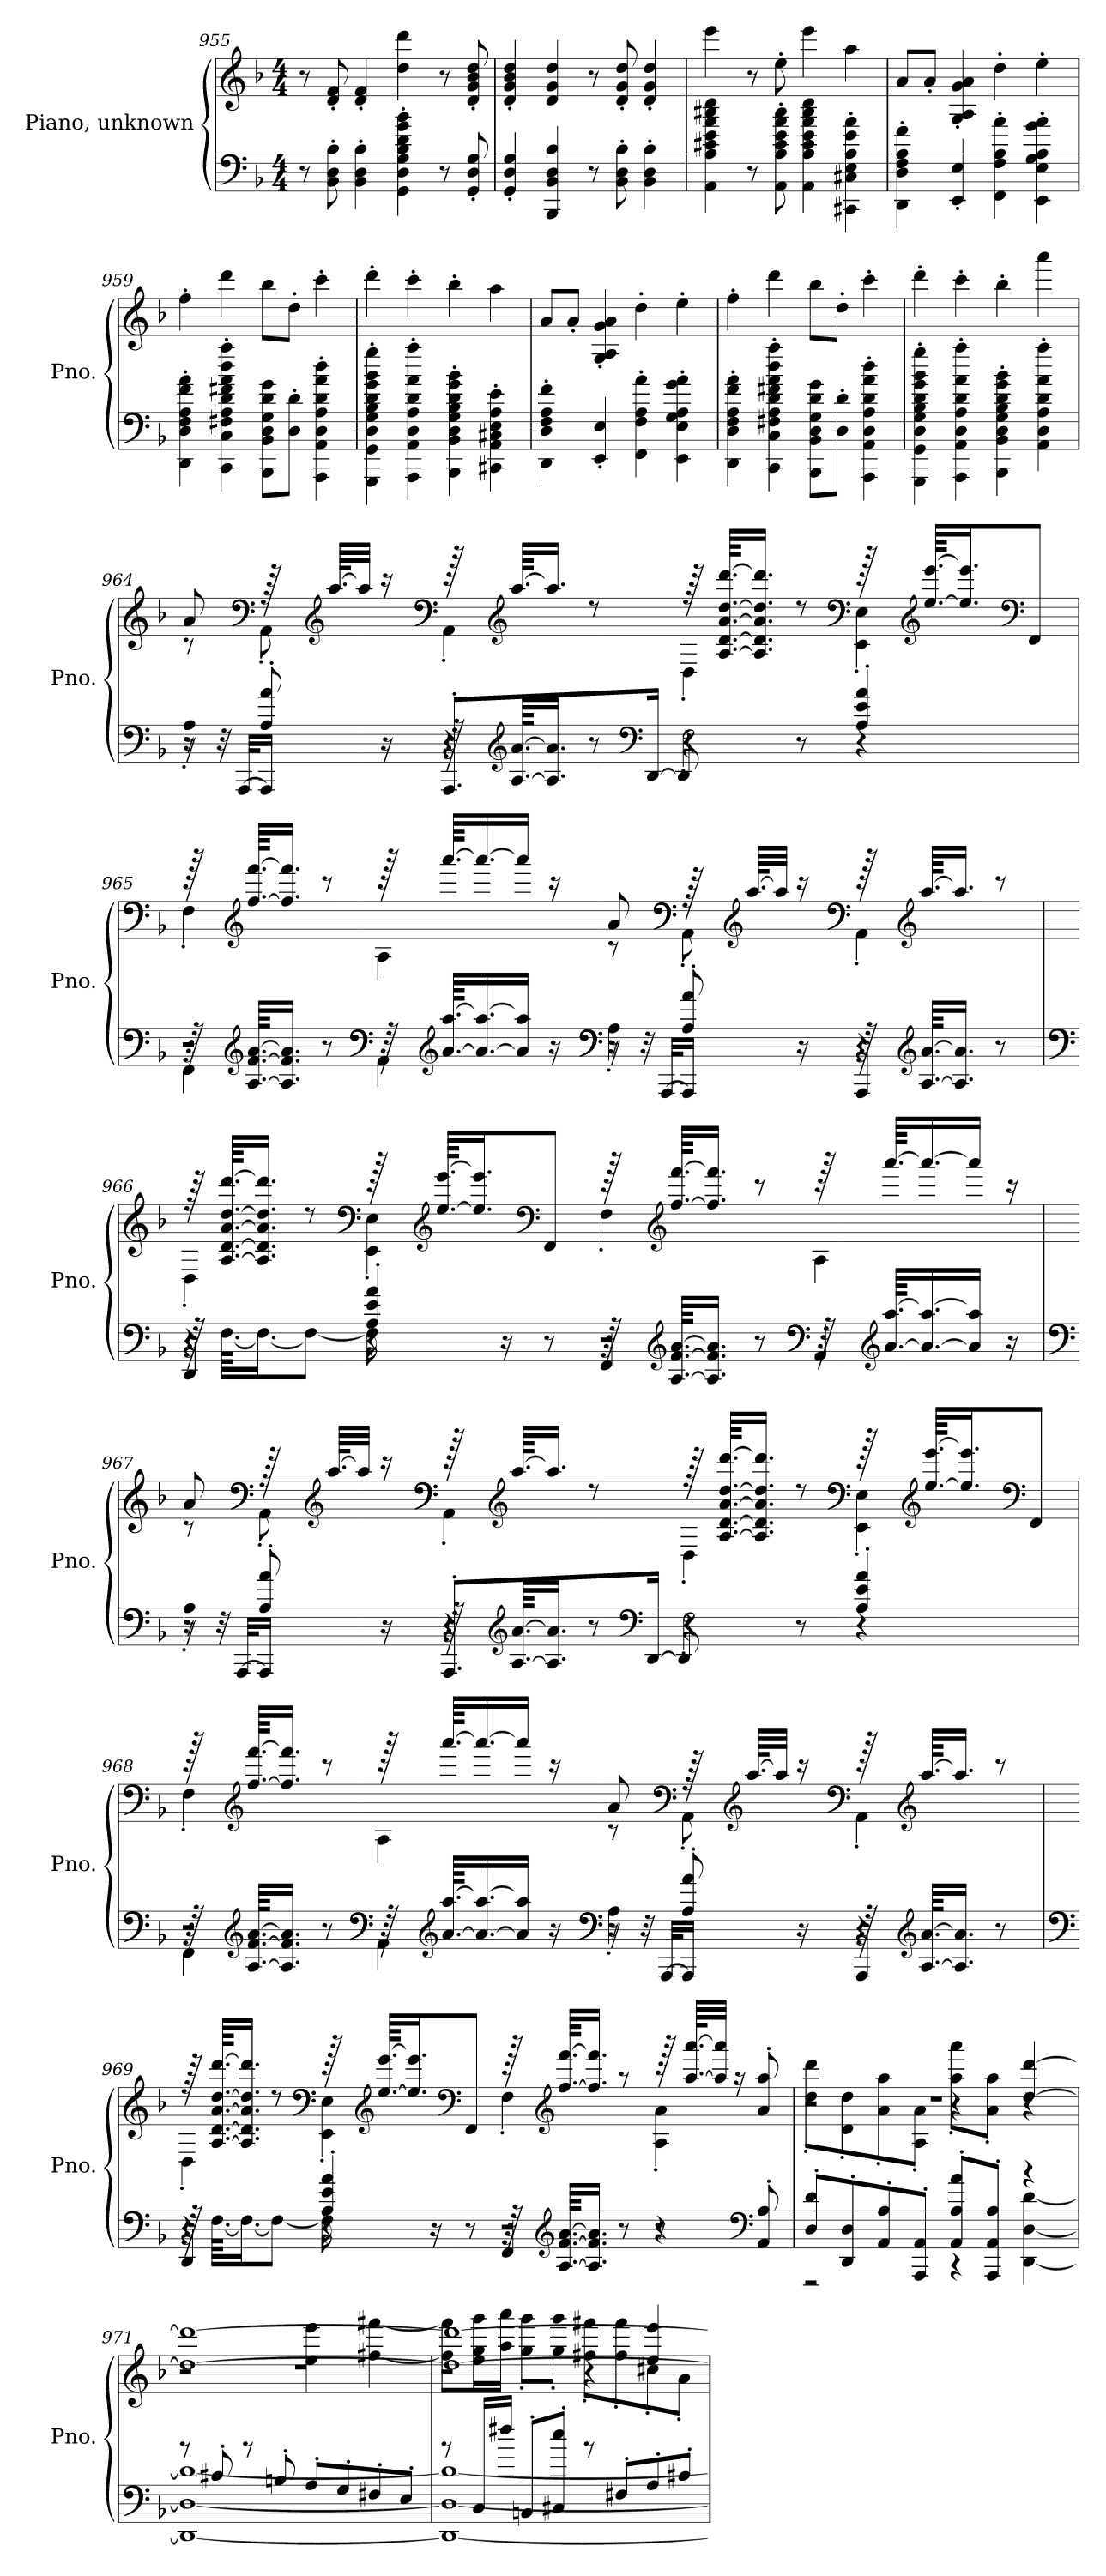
**kern	**kern
*part1	*part1
*staff2	*staff1
*I"Piano, unknown	*
*I'Pno.	*
*clefF4	*clefG2
*k[b-]	*k[b-]
*M4/4	*M4/4
=955	=955
8r	8r
8BB-\' 8D\' 8B-\'	8d/' 8f/'
4BB-\' 4D\' 4B-\'	4d/' 4f/'
4GG\' 4D\' 4G\' 4B-\' 4d\' 4g\' 4b-\'	4dd\ 4ddd\
8r	8r
8GG/' 8D/' 8G/'	8d/' 8g/' 8b-/' 8dd/'
=956	=956
4GG/' 4D/' 4G/'	4d/' 4g/' 4b-/' 4dd/'
4BBB-/ 4BB-/ 4D/ 4B-/	4d/ 4g/ 4dd/
8r	8r
8BB-\' 8D\' 8B-\'	8d/' 8g/' 8dd/'
4BB-\' 4D\' 4B-\'	4d/' 4g/' 4dd/'
=957	=957
4AA\ 4A\ 4c#X\ 4e\ 4a\ 4cc#X\ 4ee\	4eee\
8r	8r
8AA\' 8A\' 8c#\' 8e\' 8a\' 8cc#\'	8ee'\
4AA\ 4A\ 4c#\ 4e\ 4a\ 4cc#\ 4ee\	4eee\
4CC#X\' 4C#X\' 4E\' 4A\' 4e\' 4a\'	4aa\
=958	=958
4DD\' 4D\' 4F\' 4A\' 4f\'	8a/L
.	8a'/J
4EE/' 4E/'	4G/' 4A/' 4g/' 4a/'
4FF\' 4F\' 4A\' 4a\'	4dd'\
4EE\' 4E\' 4G\' 4A\' 4g\' 4a\'	4ee'\
!!LO:LB:g=z
=959	=959
4DD\' 4D\' 4F\' 4A\' 4f\' 4a\'	4ff'\
4CC\' 4C\' 4F#X\' 4A\' 4d\' 4f#X\' 4a\' 4dd\' 4aa\'	4ddd\
8BBB-\ 8BB-\ 8D\ 8G\ 8d\ 8g\L	8bb-\L
8D\' 8d\'J	8dd'\J
4AAA\' 4AA\' 4D\' 4A\' 4d\' 4a\' 4dd\'	4ccc'\
=960	=960
4GGG\' 4GG\' 4D\' 4G\' 4B-\' 4d\' 4g\' 4b-\' 4gg\'	4ddd'\
4AAA\' 4AA\' 4D\' 4A\' 4d\' 4a\' 4aa\'	4ccc'\
4BBB-\' 4BB-\' 4D\' 4G\' 4B-\' 4d\' 4g\' 4b-\'	4bb-'\
4CC#X\' 4AA\' 4C#X\' 4E\' 4A\' 4e\'	4aa\
=961	=961
4DD\' 4D\' 4F\' 4A\' 4f\'	8a/L
.	8a'/J
4EE/' 4E/'	4G/' 4A/' 4g/' 4a/'
4FF\' 4F\' 4A\' 4a\'	4dd'\
4EE\' 4E\' 4G\' 4A\' 4g\' 4a\'	4ee'\
=962	=962
4DD\' 4D\' 4F\' 4A\' 4f\' 4a\'	4ff'\
4CC\' 4C\' 4F#X\' 4A\' 4d\' 4f#X\' 4a\' 4dd\' 4aa\'	4ddd\
8BBB-\ 8BB-\ 8D\ 8G\ 8d\ 8g\L	8bb-\L
8D\' 8d\'J	8dd'\J
4AAA\' 4AA\' 4D\' 4A\' 4d\' 4a\' 4dd\'	4ccc'\
=963	=963
4GGG\' 4GG\' 4D\' 4G\' 4B-\' 4d\' 4g\' 4b-\' 4gg\'	4ddd'\
4AAA\' 4AA\' 4D\' 4A\' 4d\' 4a\' 4aa\'	4ccc'\
4BBB-\' 4BB-\' 4D\' 4G\' 4B-\' 4d\' 4g\' 4b-\'	4bb-'\
4AA\' 4D\' 4A\' 4d\' 4a\' 4aa\'	4aaa\
!!LO:LB:g=z
=964	=964
*^	*^
*	*^	*	*
8r	4A'\	16r	8a/	8r
.	.	32r	.	.
.	.	[32AAA/KLL	.	.
*	*	*	*clefF4	*
8A/' 8a/'	.	16AAA/JJ]	128r	8AA'\
*	*	*	*clefG2	*
.	.	.	[64.aa/KLLL	.
.	.	.	32aa/JJJ]	.
.	.	16r	16r	.
*	*	*	*clefF4	*
128r	4r	8.AAA'/L	128r	4AA'\
*clefG2	*	*	*clefG2	*
[64.A/ [64.a/KKLL	.	.	[64.aa/KKLL	.
16.A/] 16.a/]JJ	.	.	16.aa/JJ]	.
8r	.	.	8r	.
*clefF4	*	*	*	*
.	.	[16DD/Jk	.	.
4r	2F'\	8DD/]	128r	4D'\
.	.	.	[64.A/ [64.d/ [64.a/ [64.dd/ [64.ddd/KKLL	.
.	.	.	16.A/] 16.d/] 16.a/] 16.dd/] 16.ddd/]JJ	.
.	.	8r	8r	.
*	*	*	*clefF4	*
4A/' 4e/' 4a/'	.	4r	128r	4EE\' 4E\'
*	*	*	*clefG2	*
.	.	.	[64.ee/ [64.eee/KKLL	.
.	.	.	16.ee/] 16.eee/]J	.
*	*	*	*clefF4	*
.	.	.	8FF/J	.
!!LO:PB:g=z	!!
=965	=965	=965	=965	=965
128r	4FF\	2r	128r	4F'\
*clefG2	*	*	*clefG2	*
[64.A/ [64.f/ [64.a/KKLL	.	.	[64.ff/ [64.fff/KKLL	.
16.A/] 16.f/] 16.a/]JJ	.	.	16.ff/] 16.fff/]JJ	.
8r	.	.	8r	.
*clefF4	*	*	*	*
128r	4AA\	.	128r	4A\
*clefG2	*	*	*	*
[64.a/ [64.aa/KKLL	.	.	[64.aaa/KKLL	.
16.a/_ 16.aa/_	.	.	16.aaa/_	.
16a/] 16aa/]JJ	.	.	16aaa/JJ]	.
16r	.	.	16r	.
*clefF4	*	*	*	*
8r	4A'\	16r	8a/	8r
.	.	32r	.	.
.	.	[32AAA/KLL	.	.
*	*	*	*clefF4	*
8A/' 8a/'	.	16AAA/JJ]	128r	8AA'\
*	*	*	*clefG2	*
.	.	.	[64.aa/KLLL	.
.	.	.	32aa/JJJ]	.
.	.	16r	16r	.
*	*	*	*clefF4	*
128r	4r	4AAA'/	128r	4AA'\
*clefG2	*	*	*clefG2	*
[64.A/ [64.a/KKLL	.	.	[64.aa/KKLL	.
16.A/] 16.a/]JJ	.	.	16.aa/JJ]	.
8r	.	.	8r	.
!!LO:LB:g=z	!!
=966	=966	=966	=966	=966
*clefF4	*	*	*	*
4r	128r	4DD'/	128r	4D'\
.	[64.F\KKLL	.	[64.A/ [64.d/ [64.a/ [64.dd/ [64.ddd/KKLL	.
.	16.F\J_	.	16.A/] 16.d/] 16.a/] 16.dd/] 16.ddd/]JJ	.
.	8F\J_	.	8r	.
*	*	*	*clefF4	*
4A/' 4e/' 4a/'	16F\]	4r	128r	4EE\' 4E\'
*	*	*	*clefG2	*
.	.	.	[64.ee/ [64.eee/KKLL	.
.	.	.	16.ee/] 16.eee/]J	.
.	16r	.	.	.
*	*	*	*clefF4	*
.	8r	.	8FF/J	.
128r	2r	4FF/	128r	4F'\
*clefG2	*	*	*clefG2	*
[64.A/ [64.f/ [64.a/KKLL	.	.	[64.ff/ [64.fff/KKLL	.
16.A/] 16.f/] 16.a/]JJ	.	.	16.ff/] 16.fff/]JJ	.
8r	.	.	8r	.
*clefF4	*	*	*	*
128r	.	4AA/	128r	4A\
*clefG2	*	*	*	*
[64.a/ [64.aa/KKLL	.	.	[64.aaa/KKLL	.
16.a/_ 16.aa/_	.	.	16.aaa/_	.
16a/] 16aa/]JJ	.	.	16aaa/JJ]	.
16r	.	.	16r	.
!!LO:LB:g=z	!!
=967	=967	=967	=967	=967
*clefF4	*	*	*	*
8r	4A'\	16r	8a/	8r
.	.	32r	.	.
.	.	[32AAA/KLL	.	.
*	*	*	*clefF4	*
8A/' 8a/'	.	16AAA/JJ]	128r	8AA'\
*	*	*	*clefG2	*
.	.	.	[64.aa/KLLL	.
.	.	.	32aa/JJJ]	.
.	.	16r	16r	.
*	*	*	*clefF4	*
128r	4r	8.AAA'/L	128r	4AA'\
*clefG2	*	*	*clefG2	*
[64.A/ [64.a/KKLL	.	.	[64.aa/KKLL	.
16.A/] 16.a/]JJ	.	.	16.aa/JJ]	.
8r	.	.	8r	.
*clefF4	*	*	*	*
.	.	[16DD/Jk	.	.
4r	2F'\	8DD/]	128r	4D'\
.	.	.	[64.A/ [64.d/ [64.a/ [64.dd/ [64.ddd/KKLL	.
.	.	.	16.A/] 16.d/] 16.a/] 16.dd/] 16.ddd/]JJ	.
.	.	8r	8r	.
*	*	*	*clefF4	*
4A/' 4e/' 4a/'	.	4r	128r	4EE\' 4E\'
*	*	*	*clefG2	*
.	.	.	[64.ee/ [64.eee/KKLL	.
.	.	.	16.ee/] 16.eee/]J	.
*	*	*	*clefF4	*
.	.	.	8FF/J	.
!!LO:LB:g=z	!!
=968	=968	=968	=968	=968
128r	4FF\	2r	128r	4F'\
*clefG2	*	*	*clefG2	*
[64.A/ [64.f/ [64.a/KKLL	.	.	[64.ff/ [64.fff/KKLL	.
16.A/] 16.f/] 16.a/]JJ	.	.	16.ff/] 16.fff/]JJ	.
8r	.	.	8r	.
*clefF4	*	*	*	*
128r	4AA\	.	128r	4A\
*clefG2	*	*	*	*
[64.a/ [64.aa/KKLL	.	.	[64.aaa/KKLL	.
16.a/_ 16.aa/_	.	.	16.aaa/_	.
16a/] 16aa/]JJ	.	.	16aaa/JJ]	.
16r	.	.	16r	.
*clefF4	*	*	*	*
8r	4A'\	16r	8a/	8r
.	.	32r	.	.
.	.	[32AAA/KLL	.	.
*	*	*	*clefF4	*
8A/' 8a/'	.	16AAA/JJ]	128r	8AA'\
*	*	*	*clefG2	*
.	.	.	[64.aa/KLLL	.
.	.	.	32aa/JJJ]	.
.	.	16r	16r	.
*	*	*	*clefF4	*
128r	4r	4AAA'/	128r	4AA'\
*clefG2	*	*	*clefG2	*
[64.A/ [64.a/KKLL	.	.	[64.aa/KKLL	.
16.A/] 16.a/]JJ	.	.	16.aa/JJ]	.
8r	.	.	8r	.
!!LO:LB:g=z	!!
=969	=969	=969	=969	=969
*clefF4	*	*	*	*
4r	128r	4DD'/	128r	4D'\
.	[64.F\KKLL	.	[64.A/ [64.d/ [64.a/ [64.dd/ [64.ddd/KKLL	.
.	16.F\J_	.	16.A/] 16.d/] 16.a/] 16.dd/] 16.ddd/]JJ	.
.	8F\J_	.	8r	.
*	*	*	*clefF4	*
4A/' 4e/' 4a/'	16F\]	4r	128r	4EE\' 4E\'
*	*	*	*clefG2	*
.	.	.	[64.ee/ [64.eee/KKLL	.
.	.	.	16.ee/] 16.eee/]J	.
.	16r	.	.	.
*	*	*	*clefF4	*
.	8r	.	8FF/J	.
128r	2r	4FF/	128r	4F'\
*clefG2	*	*	*clefG2	*
[64.A/ [64.f/ [64.a/KKLL	.	.	[64.ff/ [64.fff/KKLL	.
16.A/] 16.f/] 16.a/]JJ	.	.	16.ff/] 16.fff/]JJ	.
8r	.	.	8r	.
8r	.	4r	128r	4A\' 4a\'
.	.	.	[64.aa/ [64.aaa/KLLL	.
.	.	.	32aa/] 32aaa/]JJJ	.
.	.	.	16r	.
*clefF4	*	*	*	*
8AA/' 8A/'	.	.	8a/' 8aa/'	.
*	*v	*v	*	*
=970	=970	=970	=970
*	*	*	*^
8D/' 8d/'L	2r	1r	8dd\' 8ddd\'L	2r
8DD/' 8D/'	.	.	8d\' 8dd\'	.
8AA/' 8A/'	.	.	8a\' 8aa\'	.
8AAA/' 8AA/'J	.	.	8A\' 8a\'J	.
8AA/' 8A/' 8a/'L	4r	.	8aa\' 8aaa\'L	4r
8AAA/' 8AA/' 8A/'J	.	.	8a\' 8aa\'J	.
4r	[4DD\ [4D\ [4d\	.	4r	[4dd/ [4ddd/
!!LO:LB:g=z	!!	!!
=971	=971	=971	=971	=971
8r	1DD_ 1D_ 1d_	1r	2r	1dd_ 1ddd_
8c#X'/	.	.	.	.
8r	.	.	.	.
8Bn'/	.	.	.	.
8A'/L	.	.	4ee\ 4eee\	.
8G'/	.	.	.	.
8F#X'/	.	.	[4ff#X\ [4fff#X\	.
8E'/J	.	.	.	.
=972	=972	=972	=972	=972
8r	1DD_ 1D_ 1d_	2r	8ff#\] 8fff#\]L	1dd_ 1ddd_
16C/LL	.	.	16ee\ 16gg\ 16ggg\L	.
16ff#X/JJ	.	.	16aa\ 16aaa\JJ	.
8BBn'/L	.	.	8gg\' 8ggg\'L	.
8C#X/' 8ee/'J	.	.	8gg\' 8ggg\'J	.
8r	.	4r	8ff#X\' 8fff#X\'L	.
8F#X'/L	.	.	8ff#\' 8fff#\'	.
8A'/	.	4ee/ 4eee/	8cc#X'\	.
8c#X'/J	.	.	8a'\J	.
*v	*v	*	*	*
*	*v	*v	*v
=	=
*-	*-
